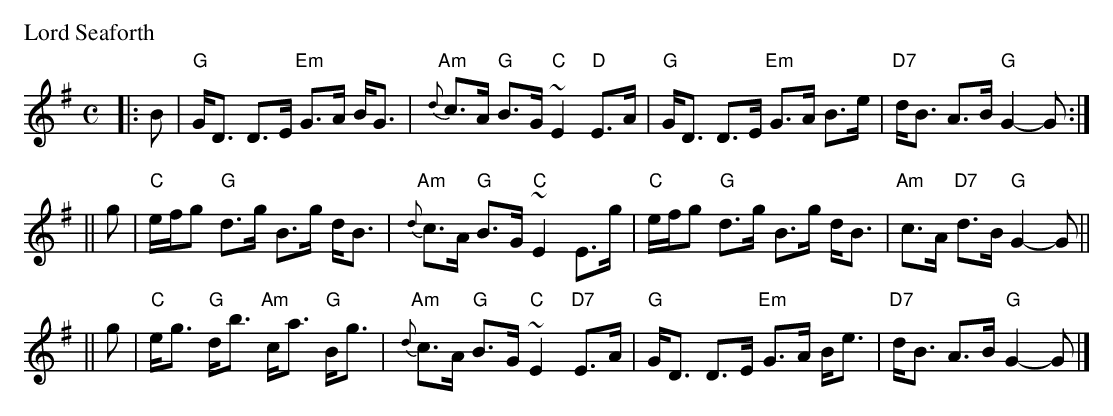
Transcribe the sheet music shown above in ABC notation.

X:1
P: Lord Seaforth
M: C
L: 1/8
K: G
|: B \
| "G"G<D D>E "Em"G>A B<G | "Am"{d}c>A "G"B>G "C"~E2 "D"E>A \
| "G"G<D D>E "Em"G>A B>e | "D7"d<B A>B "G"G2- G :|
|| g \
| "C"e/f/g "G"d>g B>g d<B | "Am"{d}c>A "G"B>G "C"~E2 E>g \
| "C"e/f/g "G"d>g B>g d<B | "Am"c>A "D7"d>B "G"G2- G ||
|| g \
| "C"e<g "G"d<b "Am"c<a "G"B<g | "Am"{d}c>A "G"B>G "C"~E2 "D7"E>A \
| "G"G<D D>E "Em"G>A B<e | "D7"d<B A>B "G"G2- G |]
